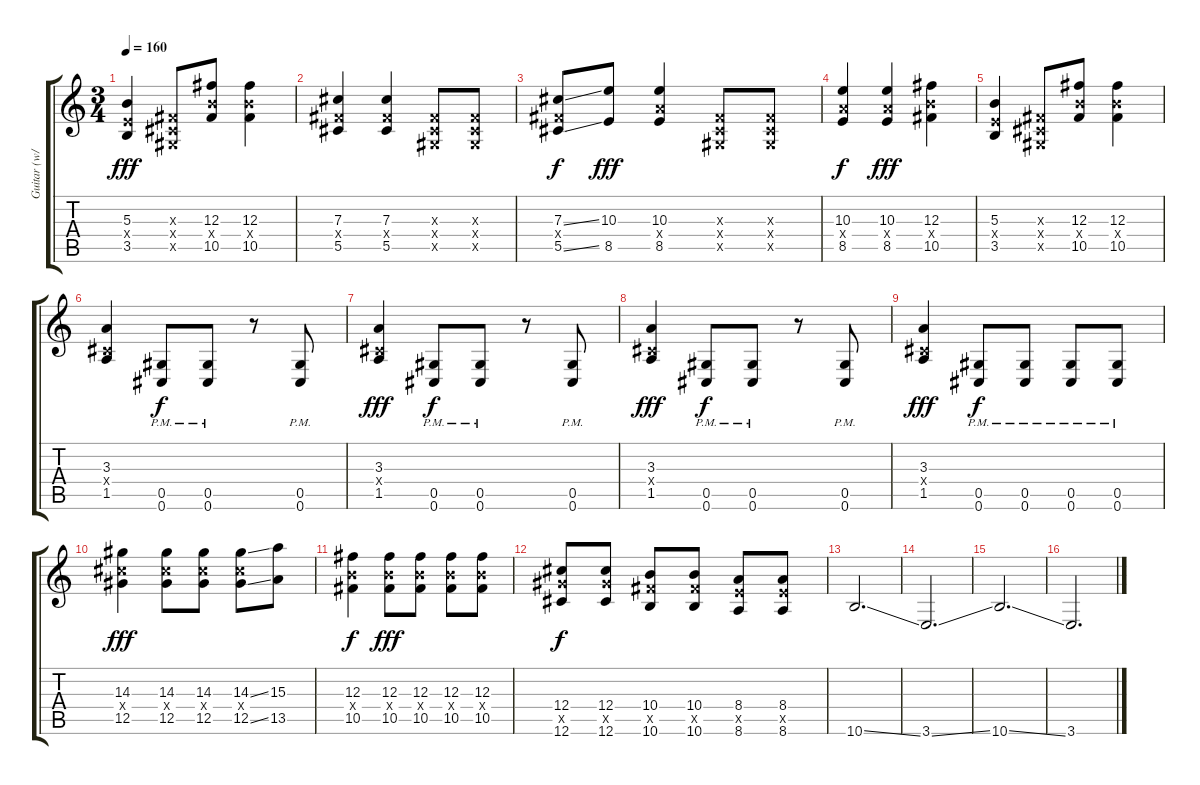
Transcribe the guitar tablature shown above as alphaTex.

\track ("Guitar (w/ Phaser)" "Guitar (w/") {instrument distortionguitar}
\staff {score tabs}
\tuning (Eb4 Bb3 Gb3 Db3 Ab2 Db2) {hide}
\ts (3 4)
\tempo 160
\clef g2
\ks c
(5.3 3.4{x} 3.5).4{dy fff} (0.3{x} 0.4{x} 0.5{x}).8 (12.3 10.4{x} 10.5).8 (12.3 10.4{x} 10.5).4 |
(7.3 5.4{x} 5.5).4 (7.3 5.4{x} 5.5).4 (0.3{x} 0.4{x} 0.5{x}).8 (0.3{x} 0.4{x} 0.5{x}).8 |
(7.3{ss} 5.4{x} 5.5{ss}).8{dy f} (10.3 8.5).8{dy fff} (10.3 8.4{x} 8.5).4 (0.3{x} 0.4{x} 0.5{x}).8 (0.3{x} 0.4{x} 0.5{x}).8 |
(10.3 8.4{x} 8.5).4{dy f} (10.3 8.4{x} 8.5).4{dy fff} (12.3 10.4{x} 10.5).4 |
(5.3 3.4{x} 3.5).4 (0.3{x} 0.4{x} 0.5{x}).8 (12.3 10.4{x} 10.5).8 (12.3 10.4{x} 10.5).4 |
(3.3 0.4{x} 1.5).4 (0.5{pm} 0.6{pm}).8{dy f} (0.5{pm} 0.6{pm}).8 r.8 (0.5{pm} 0.6{pm}).8 |
(3.3 0.4{x} 1.5).4{dy fff} (0.5{pm} 0.6{pm}).8{dy f} (0.5{pm} 0.6{pm}).8 r.8 (0.5{pm} 0.6{pm}).8 |
(3.3 0.4{x} 1.5).4{dy fff} (0.5{pm} 0.6{pm}).8{dy f} (0.5{pm} 0.6{pm}).8 r.8 (0.5{pm} 0.6{pm}).8 |
(3.3 0.4{x} 1.5).4{dy fff} (0.5{pm} 0.6{pm}).8{dy f} (0.5{pm} 0.6{pm}).8 (0.5{pm} 0.6{pm}).8 (0.5{pm} 0.6{pm}).8 |
(14.3 12.4{x} 12.5).4{dy fff} (14.3 12.4{x} 12.5).8 (14.3 12.4{x} 12.5).8 (14.3{ss} 12.4{x} 12.5{ss}).8 (15.3 13.5).8 |
(12.3 10.4{x} 10.5).4{dy f} (12.3 10.4{x} 10.5).8{dy fff} (12.3 10.4{x} 10.5).8 (12.3 10.4{x} 10.5).8 (12.3 10.4{x} 10.5).8 |
(12.4 12.5{x} 12.6).8{dy f} (12.4 12.5{x} 12.6).8 (10.4 10.5{x} 10.6).8 (10.4 10.5{x} 10.6).8 (8.4 8.5{x} 8.6).8 (8.4 8.5{x} 8.6).8 |
10.6{ss}.2{d} |
3.6{ss}.2{d} |
10.6{ss}.2{d} |
3.6{ss}.2{d}
